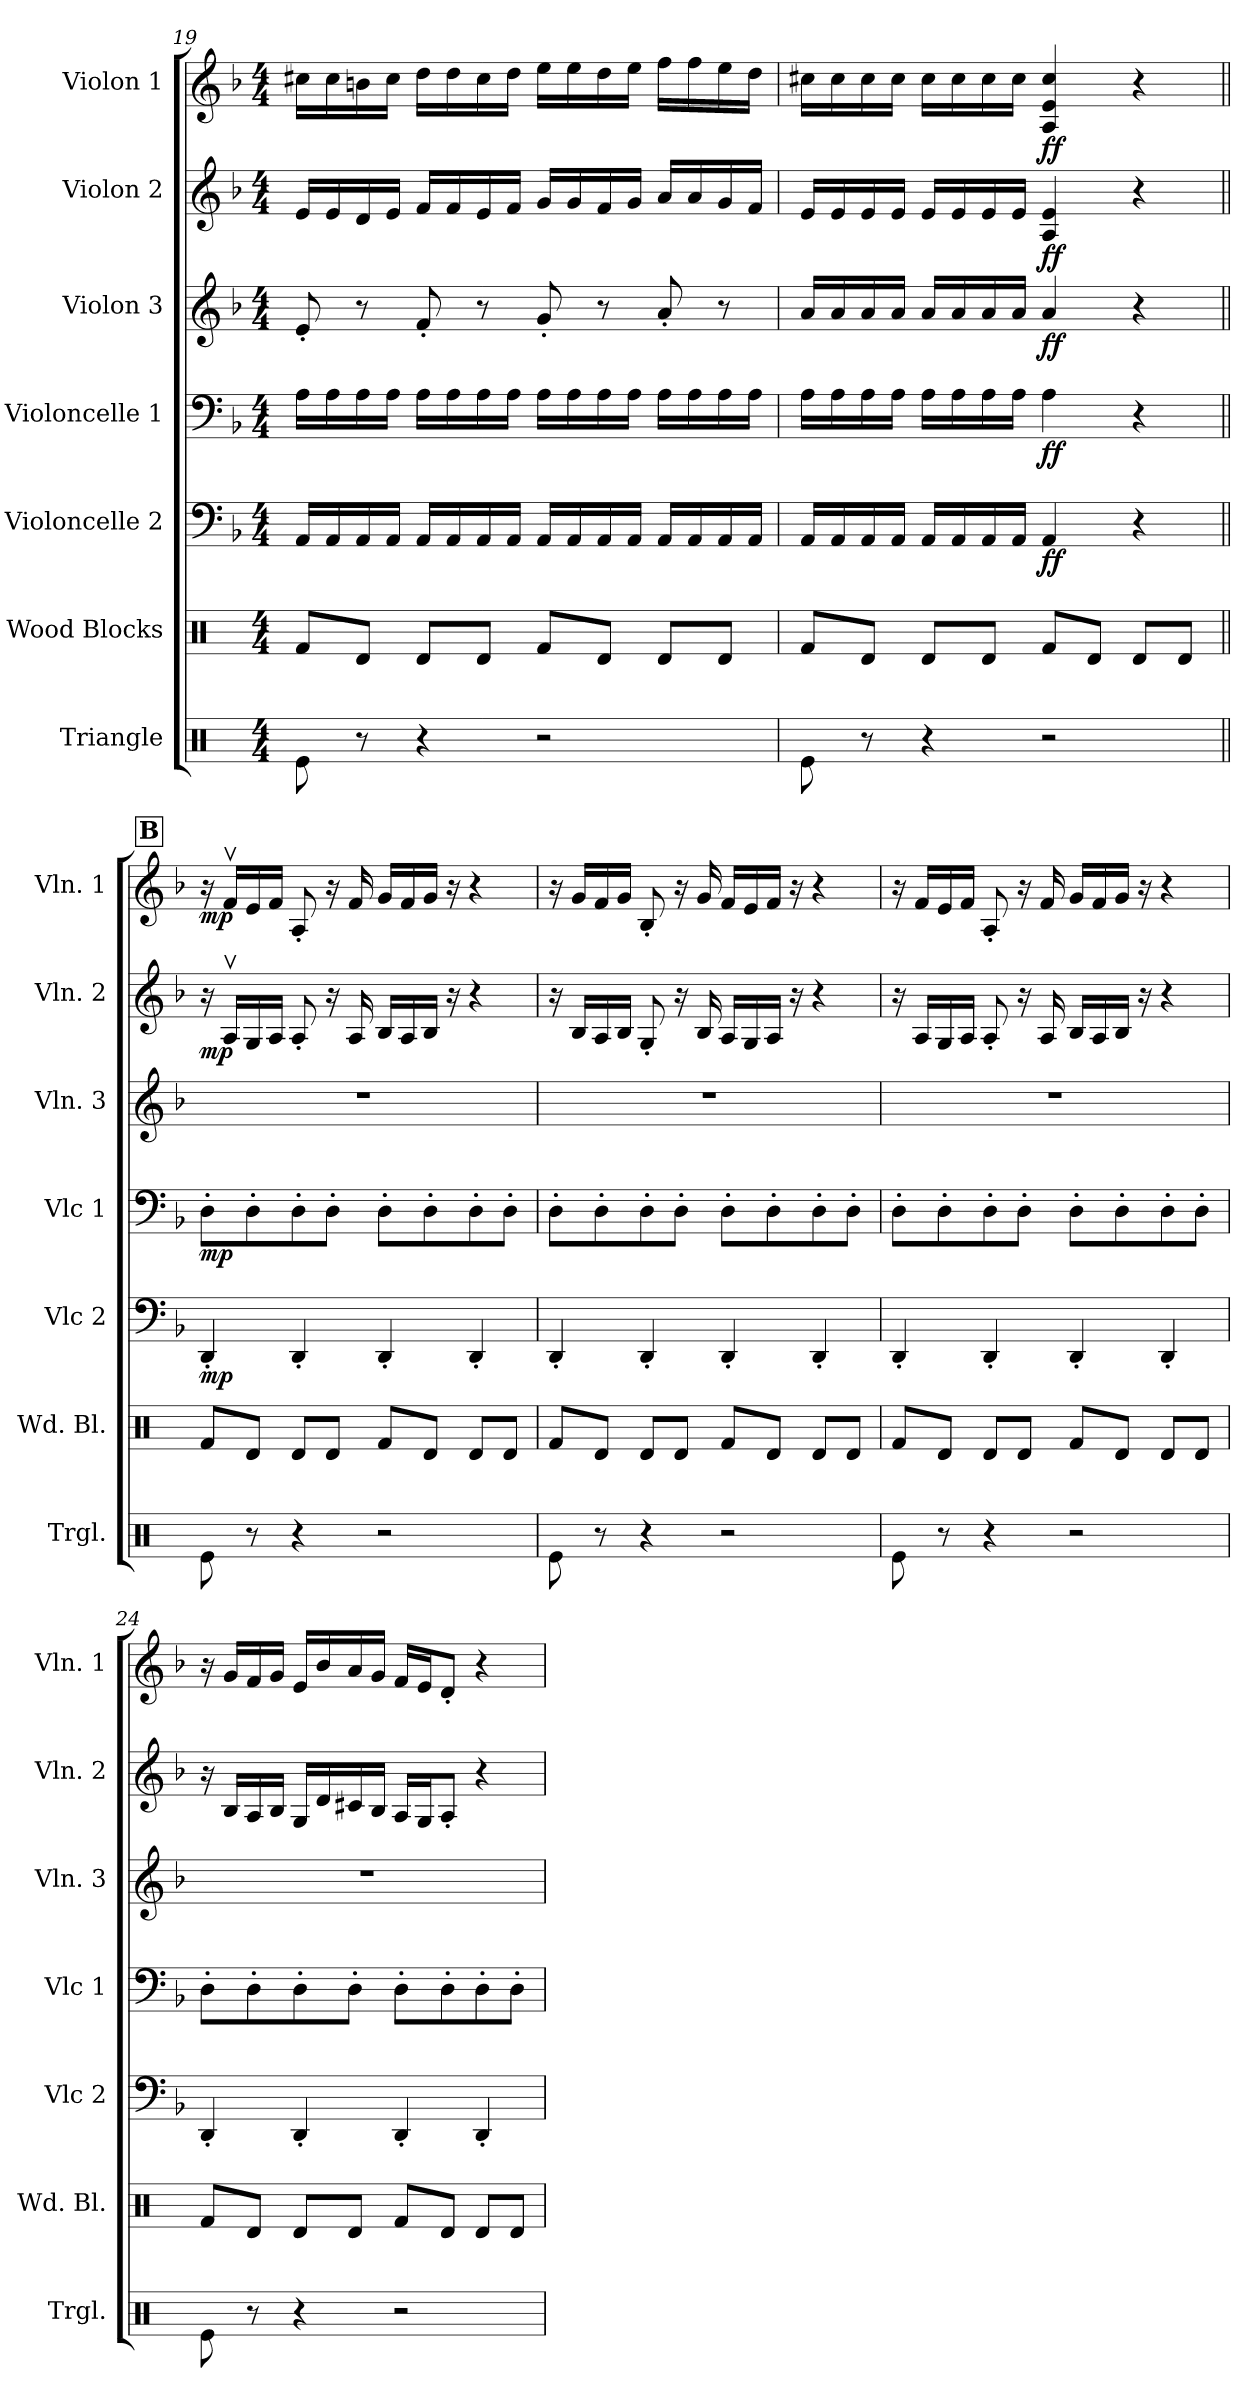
**kern	**kern	**kern	**dynam	**kern	**dynam	**kern	**dynam	**kern	**dynam	**kern	**dynam
*part7	*part6	*part5	*part5	*part4	*part4	*part3	*part3	*part2	*part2	*part1	*part1
*staff7	*staff6	*staff5	*staff5	*staff4	*staff4	*staff3	*staff3	*staff2	*staff2	*staff1	*staff1
*I"Triangle	*I"Wood Blocks	*I"Violoncelle 2	*	*I"Violoncelle 1	*	*I"Violon 3	*	*I"Violon 2	*	*I"Violon 1	*
*I'Trgl.	*I'Wd. Bl.	*I'Vlc 2	*	*I'Vlc 1	*	*I'Vln. 3	*	*I'Vln. 2	*	*I'Vln. 1	*
!!LO:LB:g=z
*clefX	*clefX	*clefF4	*	*clefF4	*	*clefG2	*	*clefG2	*	*clefG2	*
*k[]	*k[]	*k[b-]	*	*k[b-]	*	*k[b-]	*	*k[b-]	*	*k[b-]	*
*M4/4	*M4/4	*M4/4	*	*M4/4	*	*M4/4	*	*M4/4	*	*M4/4	*
=19	=19	=19	=19	=19	=19	=19	=19	=19	=19	=19	=19
8Re\	8Rf/L	16AA/LL	.	16A\LL	.	8e'/	.	16e/LL	.	16cc#X\LL	.
.	.	16AA/	.	16A\	.	.	.	16e/	.	16cc#\	.
8r	8Rd/J	16AA/	.	16A\	.	8r	.	16d/	.	16bn\	.
.	.	16AA/JJ	.	16A\JJ	.	.	.	16e/JJ	.	16cc#\JJ	.
4r	8Rd/L	16AA/LL	.	16A\LL	.	8f'/	.	16f/LL	.	16dd\LL	.
.	.	16AA/	.	16A\	.	.	.	16f/	.	16dd\	.
.	8Rd/J	16AA/	.	16A\	.	8r	.	16e/	.	16cc#\	.
.	.	16AA/JJ	.	16A\JJ	.	.	.	16f/JJ	.	16dd\JJ	.
2r	8Rf/L	16AA/LL	.	16A\LL	.	8g'/	.	16g/LL	.	16ee\LL	.
.	.	16AA/	.	16A\	.	.	.	16g/	.	16ee\	.
.	8Rd/J	16AA/	.	16A\	.	8r	.	16f/	.	16dd\	.
.	.	16AA/JJ	.	16A\JJ	.	.	.	16g/JJ	.	16ee\JJ	.
.	8Rd/L	16AA/LL	.	16A\LL	.	8a'/	.	16a/LL	.	16ff\LL	.
.	.	16AA/	.	16A\	.	.	.	16a/	.	16ff\	.
.	8Rd/J	16AA/	.	16A\	.	8r	.	16g/	.	16ee\	.
.	.	16AA/JJ	.	16A\JJ	.	.	.	16f/JJ	.	16dd\JJ	.
=20	=20	=20	=20	=20	=20	=20	=20	=20	=20	=20	=20
8Re\	8Rf/L	16AA/LL	.	16A\LL	.	16a/LL	.	16e/LL	.	16cc#X\LL	.
.	.	16AA/	.	16A\	.	16a/	.	16e/	.	16cc#\	.
8r	8Rd/J	16AA/	.	16A\	.	16a/	.	16e/	.	16cc#\	.
.	.	16AA/JJ	.	16A\JJ	.	16a/JJ	.	16e/JJ	.	16cc#\JJ	.
4r	8Rd/L	16AA/LL	.	16A\LL	.	16a/LL	.	16e/LL	.	16cc#\LL	.
.	.	16AA/	.	16A\	.	16a/	.	16e/	.	16cc#\	.
.	8Rd/J	16AA/	.	16A\	.	16a/	.	16e/	.	16cc#\	.
.	.	16AA/JJ	.	16A\JJ	.	16a/JJ	.	16e/JJ	.	16cc#\JJ	.
!	!	!	!LO:DY:b	!	!LO:DY:b	!	!LO:DY:b	!	!LO:DY:b	!	!LO:DY:b
2r	8Rf/L	4AA/	ff	4A\	ff	4a/	ff	4A/ 4e/	ff	4A/ 4e/ 4cc#/	ff
.	8Rd/J	.	.	.	.	.	.	.	.	.	.
.	8Rd/L	4r	.	4r	.	4r	.	4r	.	4r	.
.	8Rd/J	.	.	.	.	.	.	.	.	.	.
!!LO:REH:place=s1:a:B:fs=14:t=B
=21||	=21||	=21||	=21||	=21||	=21||	=21||	=21||	=21||	=21||	=21||	=21||
!	!	!	!LO:DY:b	!	!LO:DY:b	!	!	!	!LO:DY:b	!	!LO:DY:b
8Re\	8Rf/L	4DD'/	mp	8D'\L	mp	1r	.	16r	mp	16r	mp
.	.	.	.	.	.	.	.	16Av/LL	.	16fv/LL	.
8r	8Rd/J	.	.	8D'\	.	.	.	16G/	.	16e/	.
.	.	.	.	.	.	.	.	16A/JJ	.	16f/JJ	.
4r	8Rd/L	4DD'/	.	8D'\	.	.	.	8A'/	.	8A'/	.
.	8Rd/J	.	.	8D'\J	.	.	.	16r	.	16r	.
.	.	.	.	.	.	.	.	16A/	.	16f/	.
2r	8Rf/L	4DD'/	.	8D'\L	.	.	.	16B-/LL	.	16g/LL	.
.	.	.	.	.	.	.	.	16A/	.	16f/	.
.	8Rd/J	.	.	8D'\	.	.	.	16B-/JJ	.	16g/JJ	.
.	.	.	.	.	.	.	.	16r	.	16r	.
.	8Rd/L	4DD'/	.	8D'\	.	.	.	4r	.	4r	.
.	8Rd/J	.	.	8D'\J	.	.	.	.	.	.	.
!!LO:PB:g=z
=22	=22	=22	=22	=22	=22	=22	=22	=22	=22	=22	=22
8Re\	8Rf/L	4DD'/	.	8D'\L	.	1r	.	16r	.	16r	.
.	.	.	.	.	.	.	.	16B-/LL	.	16g/LL	.
8r	8Rd/J	.	.	8D'\	.	.	.	16A/	.	16f/	.
.	.	.	.	.	.	.	.	16B-/JJ	.	16g/JJ	.
4r	8Rd/L	4DD'/	.	8D'\	.	.	.	8G'/	.	8B-'/	.
.	8Rd/J	.	.	8D'\J	.	.	.	16r	.	16r	.
.	.	.	.	.	.	.	.	16B-/	.	16g/	.
2r	8Rf/L	4DD'/	.	8D'\L	.	.	.	16A/LL	.	16f/LL	.
.	.	.	.	.	.	.	.	16G/	.	16e/	.
.	8Rd/J	.	.	8D'\	.	.	.	16A/JJ	.	16f/JJ	.
.	.	.	.	.	.	.	.	16r	.	16r	.
.	8Rd/L	4DD'/	.	8D'\	.	.	.	4r	.	4r	.
.	8Rd/J	.	.	8D'\J	.	.	.	.	.	.	.
=23	=23	=23	=23	=23	=23	=23	=23	=23	=23	=23	=23
8Re\	8Rf/L	4DD'/	.	8D'\L	.	1r	.	16r	.	16r	.
.	.	.	.	.	.	.	.	16A/LL	.	16f/LL	.
8r	8Rd/J	.	.	8D'\	.	.	.	16G/	.	16e/	.
.	.	.	.	.	.	.	.	16A/JJ	.	16f/JJ	.
4r	8Rd/L	4DD'/	.	8D'\	.	.	.	8A'/	.	8A'/	.
.	8Rd/J	.	.	8D'\J	.	.	.	16r	.	16r	.
.	.	.	.	.	.	.	.	16A/	.	16f/	.
2r	8Rf/L	4DD'/	.	8D'\L	.	.	.	16B-/LL	.	16g/LL	.
.	.	.	.	.	.	.	.	16A/	.	16f/	.
.	8Rd/J	.	.	8D'\	.	.	.	16B-/JJ	.	16g/JJ	.
.	.	.	.	.	.	.	.	16r	.	16r	.
.	8Rd/L	4DD'/	.	8D'\	.	.	.	4r	.	4r	.
.	8Rd/J	.	.	8D'\J	.	.	.	.	.	.	.
=24	=24	=24	=24	=24	=24	=24	=24	=24	=24	=24	=24
8Re\	8Rf/L	4DD'/	.	8D'\L	.	1r	.	16r	.	16r	.
.	.	.	.	.	.	.	.	16B-/LL	.	16g/LL	.
8r	8Rd/J	.	.	8D'\	.	.	.	16A/	.	16f/	.
.	.	.	.	.	.	.	.	16B-/JJ	.	16g/JJ	.
4r	8Rd/L	4DD'/	.	8D'\	.	.	.	16G/LL	.	16e/LL	.
.	.	.	.	.	.	.	.	16d/	.	16b-/	.
.	8Rd/J	.	.	8D'\J	.	.	.	16c#X/	.	16a/	.
.	.	.	.	.	.	.	.	16B-/JJ	.	16g/JJ	.
2r	8Rf/L	4DD'/	.	8D'\L	.	.	.	16A/LL	.	16f/LL	.
.	.	.	.	.	.	.	.	16G/J	.	16e/J	.
.	8Rd/J	.	.	8D'\	.	.	.	8A'/J	.	8d'/J	.
.	8Rd/L	4DD'/	.	8D'\	.	.	.	4r	.	4r	.
.	8Rd/J	.	.	8D'\J	.	.	.	.	.	.	.
=	=	=	=	=	=	=	=	=	=	=	=
*-	*-	*-	*-	*-	*-	*-	*-	*-	*-	*-	*-
